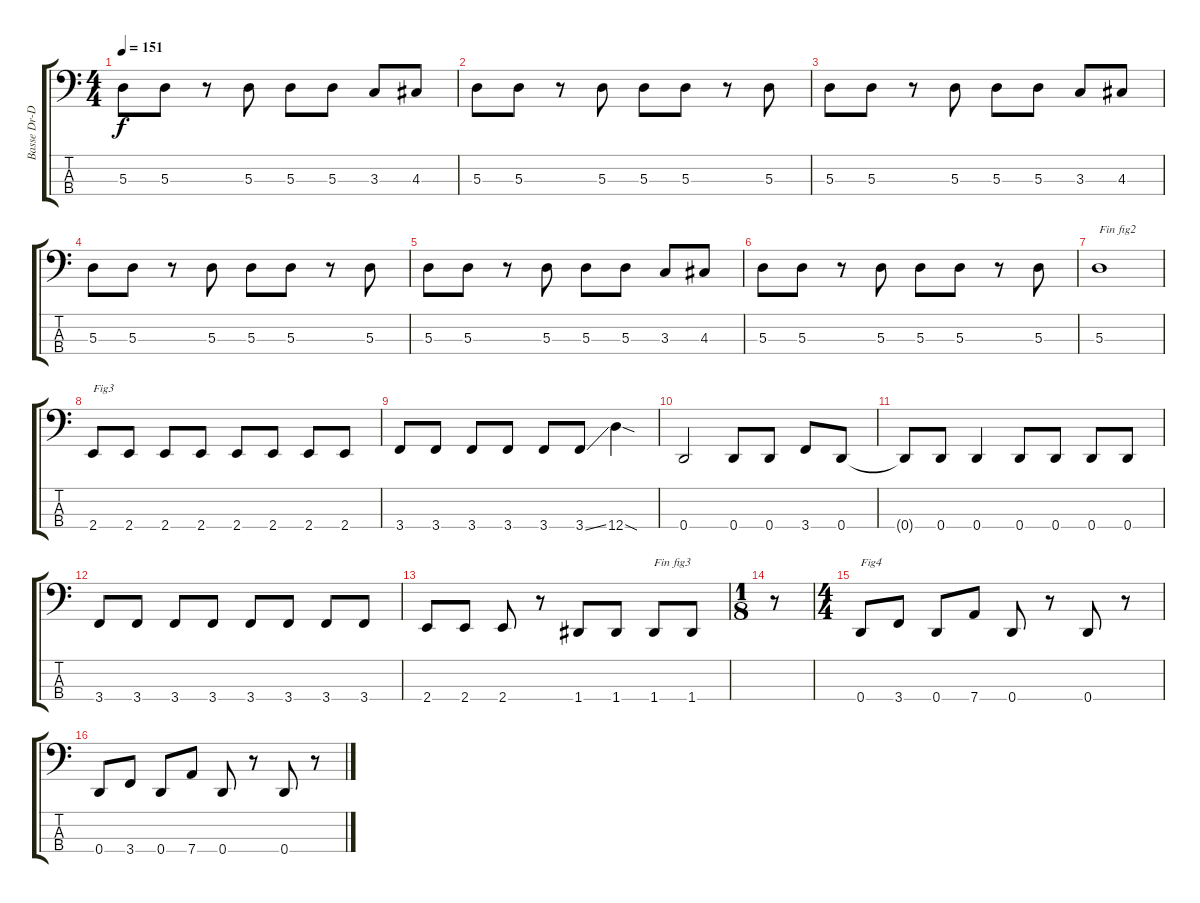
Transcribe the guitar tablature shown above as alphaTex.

\track ("Basse Dr-D" "Basse Dr-D") {instrument electricbassfinger}
\staff {score tabs}
\tuning (G2 D2 A1 D1) {hide}
\ts (4 4)
\tempo 151
\clef f4
\ks c
5.3.8{dy f} 5.3.8 r.8 5.3.8 5.3.8 5.3.8 3.3.8 4.3.8 |
5.3.8 5.3.8 r.8 5.3.8 5.3.8 5.3.8 r.8 5.3.8 |
5.3.8 5.3.8 r.8 5.3.8 5.3.8 5.3.8 3.3.8 4.3.8 |
5.3.8 5.3.8 r.8 5.3.8 5.3.8 5.3.8 r.8 5.3.8 |
5.3.8 5.3.8 r.8 5.3.8 5.3.8 5.3.8 3.3.8 4.3.8 |
5.3.8 5.3.8 r.8 5.3.8 5.3.8 5.3.8 r.8 5.3.8 |
5.3.1{txt "Fin fig2"} |
2.4.8{txt "Fig3"} 2.4.8 2.4.8 2.4.8 2.4.8 2.4.8 2.4.8 2.4.8 |
3.4.8 3.4.8 3.4.8 3.4.8 3.4.8 3.4{ss}.8 12.4{sod}.4 |
0.4.2 0.4.8 0.4.8 3.4.8 0.4.8 |
0.4{t}.8 0.4.8 0.4.4 0.4.8 0.4.8 0.4.8 0.4.8 |
3.4.8 3.4.8 3.4.8 3.4.8 3.4.8 3.4.8 3.4.8 3.4.8 |
2.4.8 2.4.8 2.4.8 r.8 1.4.8 1.4.8 1.4.8{txt "Fin fig3"} 1.4.8 |
\ts (1 8)
r.8 |
\ts (4 4)
0.4.8{txt "Fig4"} 3.4.8 0.4.8 7.4.8 0.4.8 r.8 0.4.8 r.8 |
0.4.8 3.4.8 0.4.8 7.4.8 0.4.8 r.8 0.4.8 r.8
